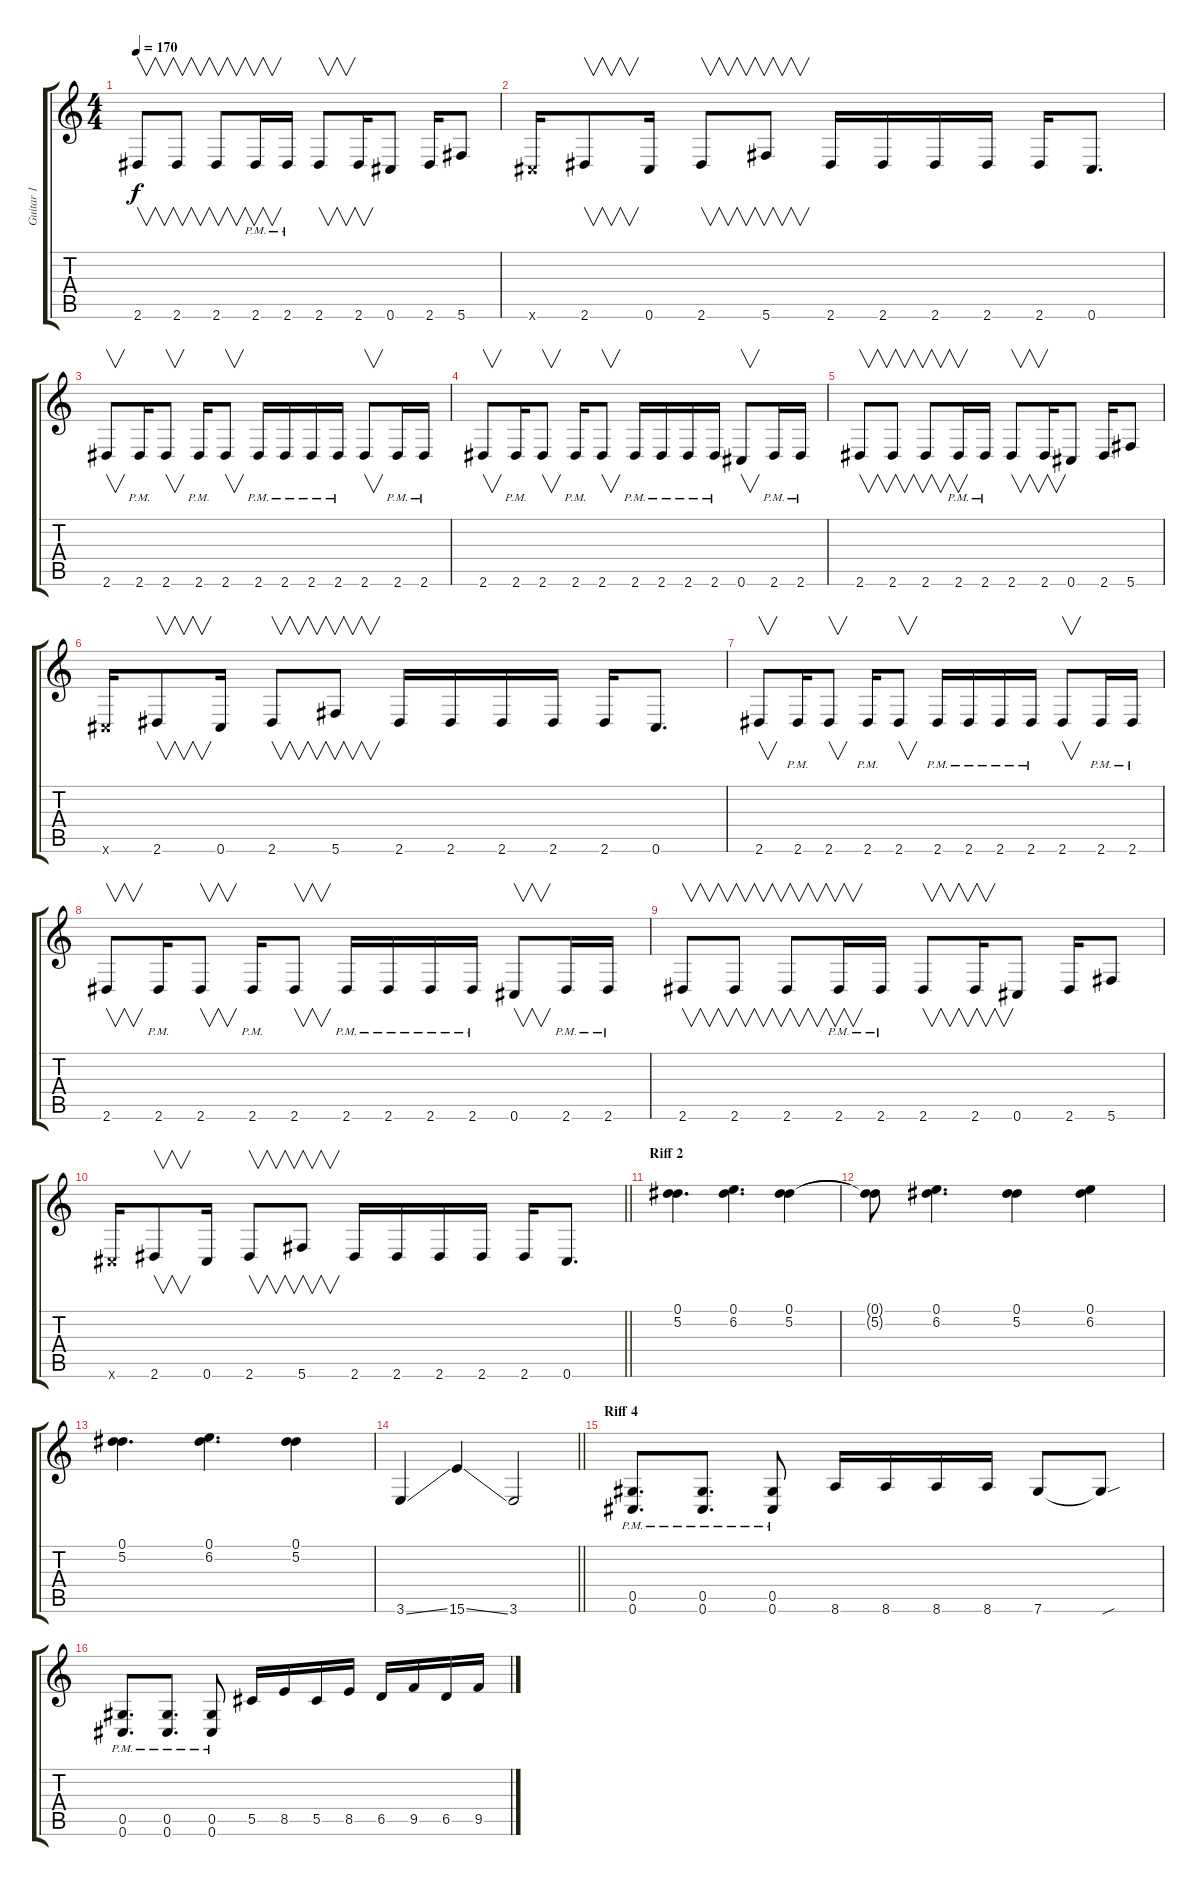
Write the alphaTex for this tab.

\track ("Guitar 1" "Guitar 1") {instrument distortionguitar}
\staff {score tabs}
\tuning (Eb4 Bb3 Gb3 Db3 Ab2 Db2) {hide}
\ts (4 4)
\tempo 170
\clef g2
\ks c
2.6.8{v dy f} 2.6.8{v} 2.6.8{v} 2.6{pm}.16{v} 2.6{pm}.16 2.6.8{v} 2.6.16{v} 0.6.8 2.6.16 5.6.8 |
0.6{x}.16 2.6.8{v} 0.6.16 2.6.8{v} 5.6.8{v} 2.6.16 2.6.16 2.6.16 2.6.16 2.6.16 0.6.8{d} |
2.6.8{v} 2.6{pm}.16 2.6.8{v} 2.6{pm}.16 2.6.8{v} 2.6{pm}.16 2.6{pm}.16 2.6{pm}.16 2.6{pm}.16 2.6.8{v} 2.6{pm}.16 2.6{pm}.16 |
2.6.8{v} 2.6{pm}.16 2.6.8{v} 2.6{pm}.16 2.6.8{v} 2.6{pm}.16 2.6{pm}.16 2.6{pm}.16 2.6{pm}.16 0.6.8{v} 2.6{pm}.16 2.6{pm}.16 |
2.6.8{v} 2.6.8{v} 2.6.8{v} 2.6{pm}.16{v} 2.6{pm}.16 2.6.8{v} 2.6.16{v} 0.6.8 2.6.16 5.6.8 |
0.6{x}.16 2.6.8{v} 0.6.16 2.6.8{v} 5.6.8{v} 2.6.16 2.6.16 2.6.16 2.6.16 2.6.16 0.6.8{d} |
2.6.8{v} 2.6{pm}.16 2.6.8{v} 2.6{pm}.16 2.6.8{v} 2.6{pm}.16 2.6{pm}.16 2.6{pm}.16 2.6{pm}.16 2.6.8{v} 2.6{pm}.16 2.6{pm}.16 |
2.6.8{v} 2.6{pm}.16 2.6.8{v} 2.6{pm}.16 2.6.8{v} 2.6{pm}.16 2.6{pm}.16 2.6{pm}.16 2.6{pm}.16 0.6.8{v} 2.6{pm}.16 2.6{pm}.16 |
2.6.8{v} 2.6.8{v} 2.6.8{v} 2.6{pm}.16{v} 2.6{pm}.16 2.6.8{v} 2.6.16{v} 0.6.8 2.6.16 5.6.8 |
\barLineRight lightlight
0.6{x}.16 2.6.8{v} 0.6.16 2.6.8{v} 5.6.8{v} 2.6.16 2.6.16 2.6.16 2.6.16 2.6.16 0.6.8{d} |
\section ("" "Riff 2")
(0.1 5.2).4{d} (0.1 6.2).4{d} (0.1 5.2).4 |
(0.1{t} 5.2{t}).8 (0.1 6.2).4{d} (0.1 5.2).4 (0.1 6.2).4 |
(0.1 5.2).4{d} (0.1 6.2).4{d} (0.1 5.2).4 |
\barLineRight lightlight
3.6{ss}.4 15.6{ss}.4 3.6.2 |
\section ("" "Riff 4")
(0.5{pm} 0.6{pm}).8{d} (0.5{pm} 0.6{pm}).8{d} (0.5{pm} 0.6{pm}).8 8.6.16 8.6.16 8.6.16 8.6.16 7.6.8 7.6{sou t}.8 |
(0.5{pm} 0.6{pm}).8{d} (0.5{pm} 0.6{pm}).8{d} (0.5{pm} 0.6{pm}).8 5.5.16 8.5.16 5.5.16 8.5.16 6.5.16 9.5.16 6.5.16 9.5.16
